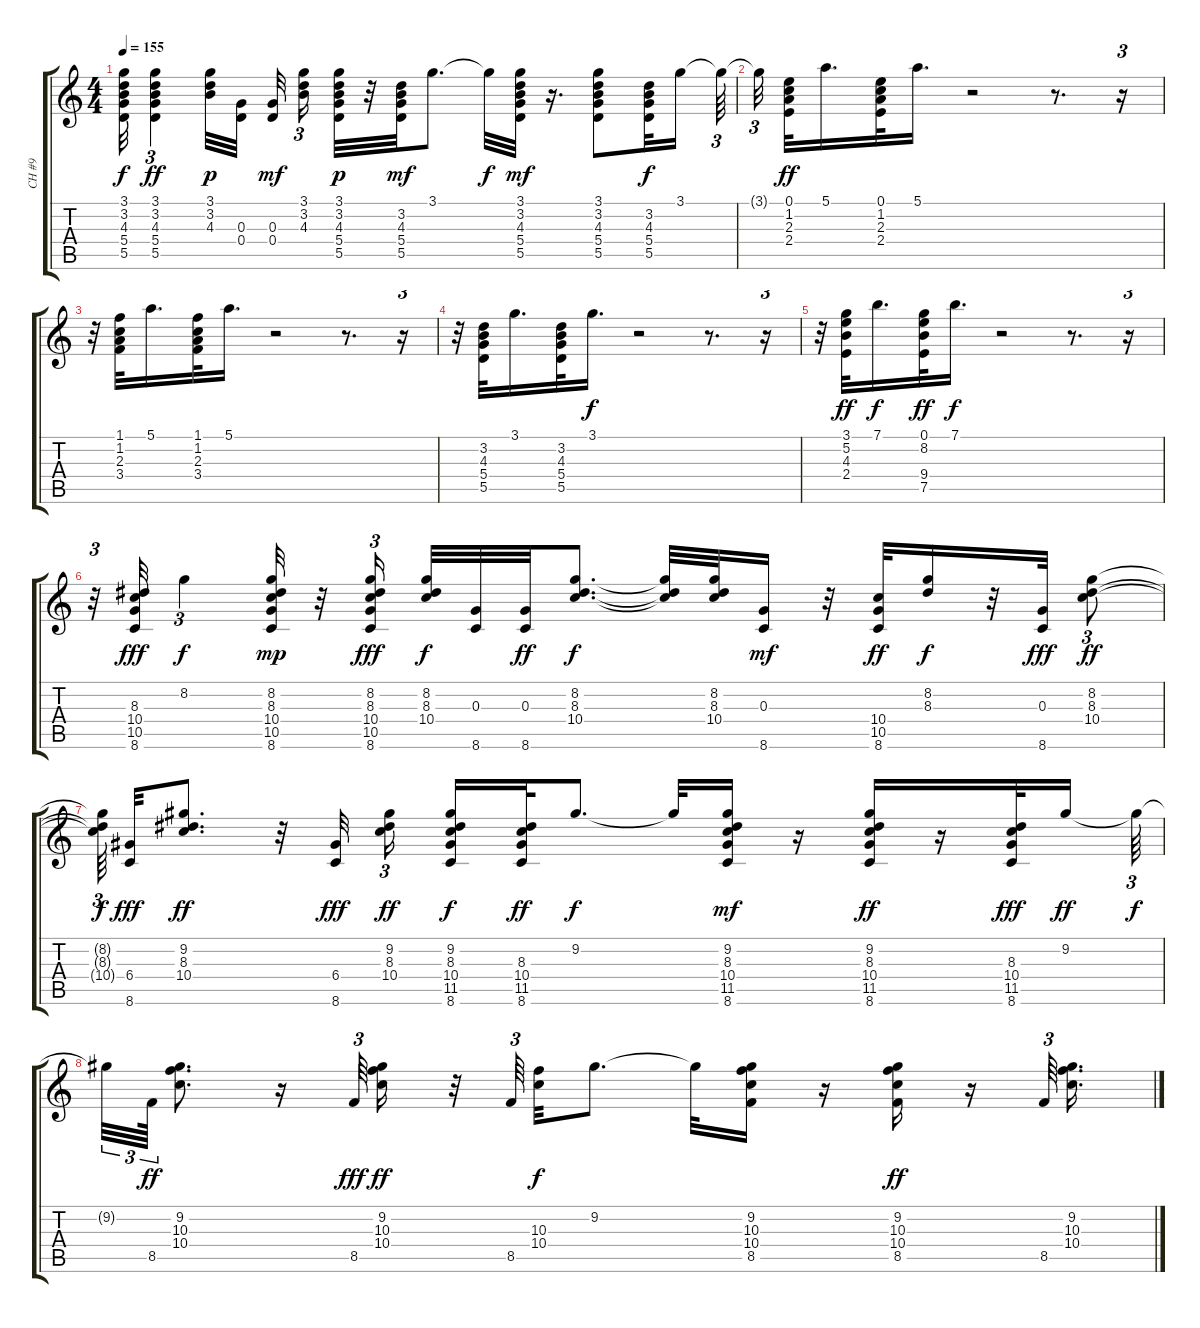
\track ("CH #9" "CH #9") {instrument acousticguitarsteel}
\staff {score tabs}
\tuning (E4 B3 G3 D3 A2 E2) {hide}
\ts (4 4)
\tempo 155
\clef g2
\ks c
(3.1{t} 3.2{t} 4.3{t} 5.4{t} 5.5{t}).32{dy f} (3.1 3.2 4.3 5.4 5.5).4{tu (3 2) dy ff} (3.1 3.2 4.3).32{dy p} (0.3 0.4).32 (0.3 0.4).32{dy mf beam splitsecondary} (3.1 3.2 4.3).16{tu (3 2)} (3.1 3.2 4.3 5.4 5.5).32{dy p} r.32 (3.2 4.3 5.4 5.5).32{dy mf} 3.1.8{d} 3.1{t}.32{dy f} (3.1 3.2 4.3 5.4 5.5).32{dy mf} r.16{d} (3.1 3.2 4.3 5.4 5.5).8 (3.2 4.3 5.4 5.5).32{dy f} 3.1.16{beam splitsecondary} 3.1{t}.64{tu (3 2)} |
3.1{t}.32{tu (3 2) beam splitsecondary} (0.1 1.2 2.3 2.4).32{dy ff} 5.1.16{d} (0.1 1.2 2.3 2.4).32 5.1.16{d} r.2 r.8{d} r.16{tu (3 2)} |
r.32{tu (3 2)} (1.1 1.2 2.3 3.4).32 5.1.16{d} (1.1 1.2 2.3 3.4).32 5.1.16{d} r.2 r.8{d} r.16{tu (3 2)} |
r.32{tu (3 2)} (3.2 4.3 5.4 5.5).32 3.1.16{d} (3.2 4.3 5.4 5.5).32 3.1.16{d dy f} r.2 r.8{d} r.16{tu (3 2)} |
r.32{tu (3 2)} (3.1 5.2 4.3 2.4).32{dy ff} 7.1.16{d dy f} (0.1 8.2 9.4 7.5).32{dy ff} 7.1.16{d dy f} r.2 r.8{d} r.16{tu (3 2)} |
r.32{tu (3 2)} (8.3 10.4 10.5 8.6).32{dy fff} 8.2.4{tu (3 2) dy f} (8.2 8.3 10.4 10.5 8.6).32{dy mp} r.32 (8.2 8.3 10.4 10.5 8.6).16{tu (3 2) dy fff beam splitsecondary} (8.2 8.3 10.4).32{dy f} (0.3 8.6).32 (0.3 8.6).32{dy ff} (8.2 8.3 10.4).8{d dy f} (8.2{t} 8.3{t} 10.4{t}).32 (8.2 8.3 10.4).32 (0.3 8.6).16{dy mf} r.32 (10.4 10.5 8.6).32{dy ff} (8.2 8.3).16{dy f} r.32 (0.3 8.6).32{dy fff} (8.2 8.3 10.4).8{tu (3 2) dy ff} |
(8.2{t} 8.3{t} 10.4{t}).64{tu (3 2) dy f beam splitsecondary} (6.4 8.6).32{dy fff} (9.2 8.3 10.4).8{d dy ff} r.32 (6.4 8.6).32{dy fff beam splitsecondary} (9.2 8.3 10.4).16{tu (3 2) dy ff beam splitsecondary} (9.2 8.3 10.4 11.5 8.6).16{dy f} (8.3 10.4 11.5 8.6).32{dy ff} 9.2.8{d dy f} 9.2{t}.32 (9.2 8.3 10.4 11.5 8.6).16{dy mf} r.16 (9.2 8.3 10.4 11.5 8.6).16{dy ff} r.16 (8.3 10.4 11.5 8.6).32{dy fff} 9.2.16{dy ff beam splitsecondary} 9.2{t}.64{tu (3 2) dy f} |
9.2{t}.32{tu (3 2)} 8.5.64{tu (3 2) dy ff} (9.2 10.3 10.4).8{d} r.16 8.5.64{tu (3 2) dy fff} (9.2 10.3 10.4).16{dy ff} r.32 8.5.64{tu (3 2) beam splitsecondary} (10.3 10.4).32{dy f} 9.2.8{d} 9.2{t}.32 (9.2 10.3 10.4 8.5).16 r.16 (9.2 10.3 10.4 8.5).16{dy ff} r.16 8.5.64{tu (3 2)} (9.2 10.3 10.4).16{d}
